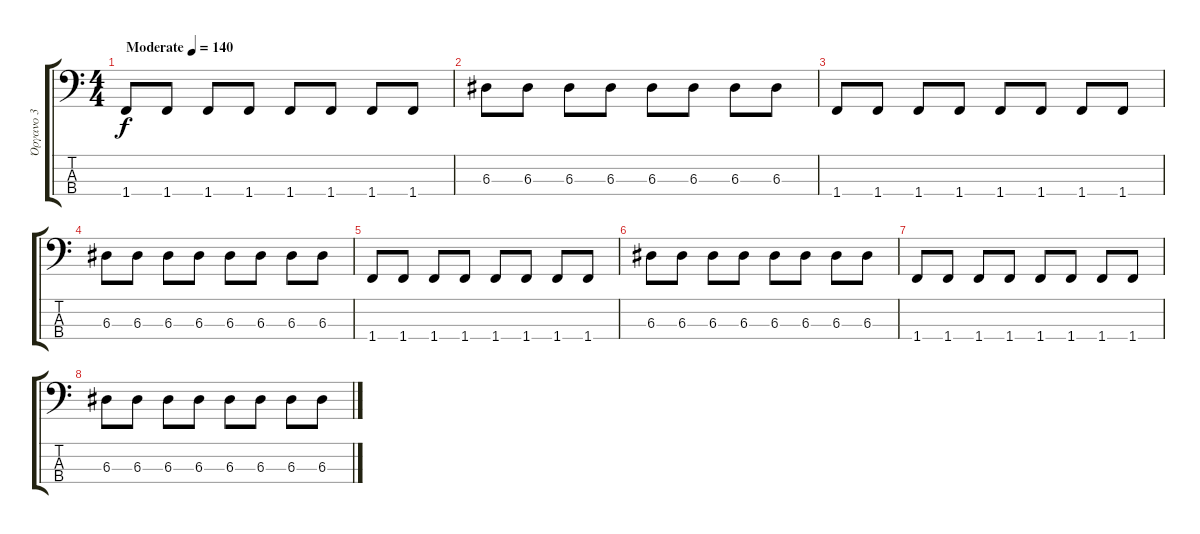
\track ("Όργανο 3" "Όργανο 3") {instrument electricbassfinger}
\staff {score tabs}
\tuning (G2 D2 A1 E1) {hide}
\ts (4 4)
\tempo (140 "Moderate")
\clef f4
\ks c
1.4.8{dy f instrument electricbassfinger} 1.4.8 1.4.8 1.4.8 1.4.8 1.4.8 1.4.8 1.4.8 |
6.3.8 6.3.8 6.3.8 6.3.8 6.3.8 6.3.8 6.3.8 6.3.8 |
1.4.8 1.4.8 1.4.8 1.4.8 1.4.8 1.4.8 1.4.8 1.4.8 |
6.3.8 6.3.8 6.3.8 6.3.8 6.3.8 6.3.8 6.3.8 6.3.8 |
1.4.8 1.4.8 1.4.8 1.4.8 1.4.8 1.4.8 1.4.8 1.4.8 |
6.3.8 6.3.8 6.3.8 6.3.8 6.3.8 6.3.8 6.3.8 6.3.8 |
1.4.8 1.4.8 1.4.8 1.4.8 1.4.8 1.4.8 1.4.8 1.4.8 |
6.3.8 6.3.8 6.3.8 6.3.8 6.3.8 6.3.8 6.3.8 6.3.8
